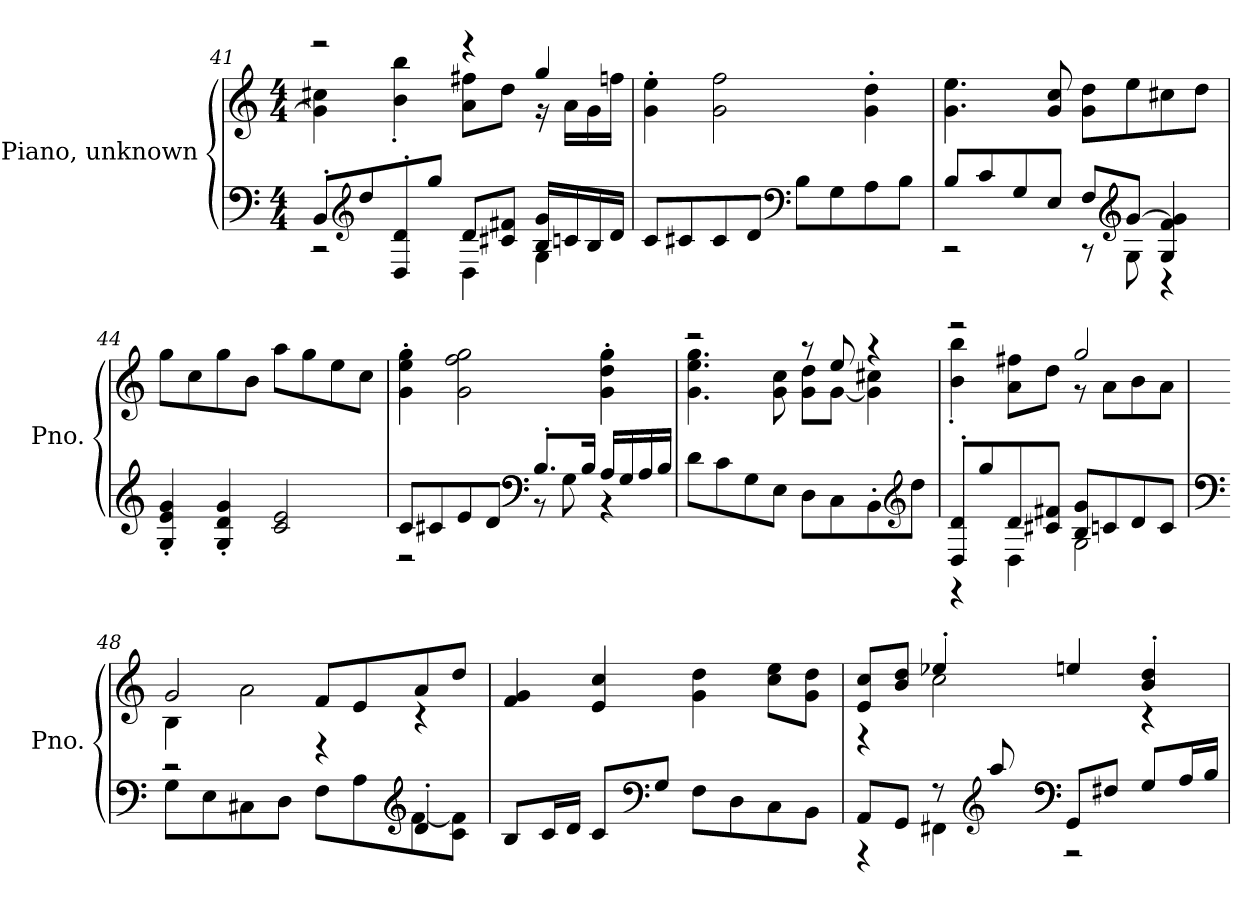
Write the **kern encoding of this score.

**kern	**kern
*part1	*part1
*staff2	*staff1
*I"Piano, unknown	*
*I'Pno.	*
*clefF4	*clefG2
*k[]	*k[]
*M4/4	*M4/4
=41	=41
*^	*^
8BB'/L	2r	2r	4g\] 4cc#X\
*clefG2	*	*	*
8dd/	.	.	.
8D/' 8d/'	.	.	4b\' 4bb\'
8gg/J	.	.	.
8d/L	4D\	4r	8a\ 8ff#X\L
8c#X/ 8f#X/J	.	.	8dd\J
16B/ 16g/LL	4G\	4gg/	16r
16cn/	.	.	16a\LL
16B/	.	.	16g\
16d/JJ	.	.	16ffn\JJ
*v	*v	*	*
*	*v	*v
=42	=42
8c/L	4g\' 4ee\'
8c#X/	.
8c#/	2g\ 2ff\
8d/J	.
*clefF4	*
8B\L	.
8G\	.
8A\	4g\' 4dd\'
8B\J	.
!!LO:LB:g=z
=43	=43
*^	*
8B/L	2r	4.g\ 4.ee\
8c/	.	.
8G/	.	.
8E/J	.	8g/ 8cc/
8F/L	8r	8g\ 8dd\L
*clefG2	*	*
[8g/J	8G\	8ee\
4G/ 4f/ 4g/]	4r	8cc#X\
.	.	8dd\J
*v	*v	*
=44	=44
4G/' 4e/' 4g/'	8gg\L
.	8cc\
4G/' 4d/' 4g/'	8gg\
.	8b\J
2c/ 2e/	8aa\L
.	8gg\
.	8ee\
.	8cc\J
=45	=45
*^	*
8c/L	2r	4g\' 4ee\' 4gg\'
8c#X/	.	.
8e/	.	2g\ 2ff\ 2gg\
8d/J	.	.
*clefF4	*	*
8.B'/L	8r	.
.	8G\	.
16B/Jk	.	.
16A/LL	4r	4g\' 4dd\' 4gg\'
16G/	.	.
16A/	.	.
16B/JJ	.	.
*v	*v	*
!!LO:LB:g=z
=46	=46
*	*^
8d\L	2r	4.g\ 4.ee\ 4.gg\
8c\	.	.
8G\	.	.
8E\J	.	8g\ 8cc\
8D\L	8r	8g\ 8dd\L
8C\	8ee/	[8g\J
8BB'\	4r	4g\] 4cc#X\
*clefG2	*	*
8dd\J	.	.
=47	=47	=47
*^	*	*
8D/' 8d/'L	4r	2r	4b\' 4bb\'
8gg/	.	.	.
8d/	4D\	.	8a\ 8ff#X\L
8c#X/ 8f#X/J	.	.	8dd\J
8B/ 8g/L	2G\	2gg/	8r
8cn/	.	.	8a\L
8d/	.	.	8b\
8c/J	.	.	8a\J
=48	=48	=48	=48
*clefF4	*	*	*
2r	8G\L	2g/	4B\
.	8E\	.	.
.	8C#X\	.	2a\
.	8D\J	.	.
4r	8F\L	8f/L	.
.	8A\	8e/	.
*clefG2	*	*	*
4d'/	[8f\	8a/	4r
.	8c\ 8f\]J	8dd/J	.
*v	*v	*	*
*	*v	*v
!!LO:LB:g=z
=49	=49
8B/L	4f/ 4g/
16c/L	.
16d/JJ	.
8c/L	4e/ 4cc/
*clefF4	*
8G/J	.
8F\L	4g\ 4dd\
8D\	.
8C\	8cc\ 8ee\L
8BB\J	8g\ 8dd\J
=50	=50
*^	*^
8AA/L	4r	8e/ 8cc/L	4r
8GG/J	.	8b/ 8dd/J	.
8r	4FF#X\	4ee-X'/	2cc\
*clefG2	*	*	*
8aa/	.	.	.
*clefF4	*	*	*
8GG/L	2r	4een/	.
8F#X/J	.	.	.
8G/L	.	4b/' 4dd/'	4r
16A/L	.	.	.
16B/JJ	.	.	.
*v	*v	*	*
*	*v	*v
=	=
*-	*-
